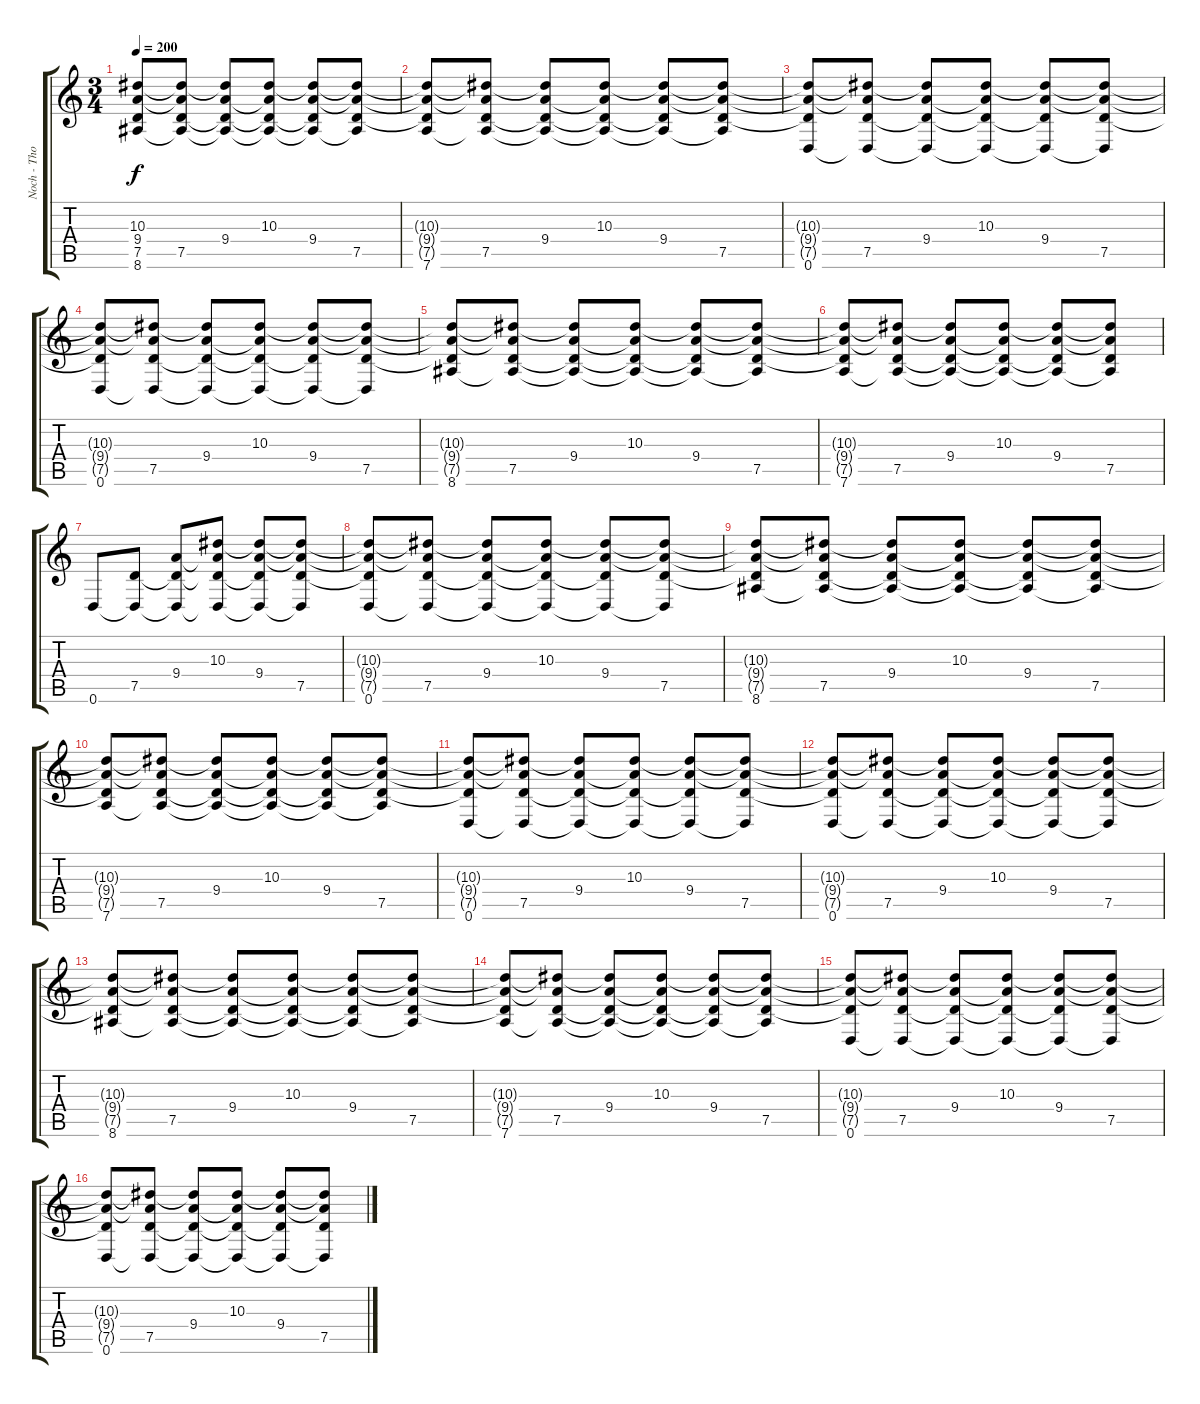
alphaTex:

\track ("Noch - Thomas" "Noch - Tho") {instrument distortionguitar}
\staff {score tabs}
\tuning (D4 A3 F3 C3 G2 D2) {hide}
\ts (3 4)
\tempo 200
\clef g2
\ks c
(10.3{t} 9.4{t} 7.5{t} 8.6).8{dy f} (10.3{t} 9.4{t} 7.5 8.6{t}).8 (10.3{t} 9.4 7.5{t} 8.6{t}).8 (10.3 9.4{t} 7.5{t} 8.6{t}).8 (10.3{t} 9.4 7.5{t} 8.6{t}).8 (10.3{t} 9.4{t} 7.5 8.6{t}).8 |
(10.3{t} 9.4{t} 7.5{t} 7.6).8 (10.3{t} 9.4{t} 7.5 7.6{t}).8 (10.3{t} 9.4 7.5{t} 7.6{t}).8 (10.3 9.4{t} 7.5{t} 7.6{t}).8 (10.3{t} 9.4 7.5{t} 7.6{t}).8 (10.3{t} 9.4{t} 7.5 7.6{t}).8 |
(10.3{t} 9.4{t} 7.5{t} 0.6).8 (10.3{t} 9.4{t} 7.5 0.6{t}).8 (10.3{t} 9.4 7.5{t} 0.6{t}).8 (10.3 9.4{t} 7.5{t} 0.6{t}).8 (10.3{t} 9.4 7.5{t} 0.6{t}).8 (10.3{t} 9.4{t} 7.5 0.6{t}).8 |
(10.3{t} 9.4{t} 7.5{t} 0.6).8 (10.3{t} 9.4{t} 7.5 0.6{t}).8 (10.3{t} 9.4 7.5{t} 0.6{t}).8 (10.3 9.4{t} 7.5{t} 0.6{t}).8 (10.3{t} 9.4 7.5{t} 0.6{t}).8 (10.3{t} 9.4{t} 7.5 0.6{t}).8 |
(10.3{t} 9.4{t} 7.5{t} 8.6).8 (10.3{t} 9.4{t} 7.5 8.6{t}).8 (10.3{t} 9.4 7.5{t} 8.6{t}).8 (10.3 9.4{t} 7.5{t} 8.6{t}).8 (10.3{t} 9.4 7.5{t} 8.6{t}).8 (10.3{t} 9.4{t} 7.5 8.6{t}).8 |
(10.3{t} 9.4{t} 7.5{t} 7.6).8 (10.3{t} 9.4{t} 7.5 7.6{t}).8 (10.3{t} 9.4 7.5{t} 7.6{t}).8 (10.3 9.4{t} 7.5{t} 7.6{t}).8 (10.3{t} 9.4 7.5{t} 7.6{t}).8 (10.3{t} 9.4{t} 7.5 7.6{t}).8 |
0.6.8 (7.5 0.6{t}).8 (9.4 7.5{t} 0.6{t}).8 (10.3 9.4{t} 7.5{t} 0.6{t}).8 (10.3{t} 9.4 7.5{t} 0.6{t}).8 (10.3{t} 9.4{t} 7.5 0.6{t}).8 |
(10.3{t} 9.4{t} 7.5{t} 0.6).8 (10.3{t} 9.4{t} 7.5 0.6{t}).8 (10.3{t} 9.4 7.5{t} 0.6{t}).8 (10.3 9.4{t} 7.5{t} 0.6{t}).8 (10.3{t} 9.4 7.5{t} 0.6{t}).8 (10.3{t} 9.4{t} 7.5 0.6{t}).8 |
(10.3{t} 9.4{t} 7.5{t} 8.6).8 (10.3{t} 9.4{t} 7.5 8.6{t}).8 (10.3{t} 9.4 7.5{t} 8.6{t}).8 (10.3 9.4{t} 7.5{t} 8.6{t}).8 (10.3{t} 9.4 7.5{t} 8.6{t}).8 (10.3{t} 9.4{t} 7.5 8.6{t}).8 |
(10.3{t} 9.4{t} 7.5{t} 7.6).8 (10.3{t} 9.4{t} 7.5 7.6{t}).8 (10.3{t} 9.4 7.5{t} 7.6{t}).8 (10.3 9.4{t} 7.5{t} 7.6{t}).8 (10.3{t} 9.4 7.5{t} 7.6{t}).8 (10.3{t} 9.4{t} 7.5 7.6{t}).8 |
(10.3{t} 9.4{t} 7.5{t} 0.6).8 (10.3{t} 9.4{t} 7.5 0.6{t}).8 (10.3{t} 9.4 7.5{t} 0.6{t}).8 (10.3 9.4{t} 7.5{t} 0.6{t}).8 (10.3{t} 9.4 7.5{t} 0.6{t}).8 (10.3{t} 9.4{t} 7.5 0.6{t}).8 |
(10.3{t} 9.4{t} 7.5{t} 0.6).8 (10.3{t} 9.4{t} 7.5 0.6{t}).8 (10.3{t} 9.4 7.5{t} 0.6{t}).8 (10.3 9.4{t} 7.5{t} 0.6{t}).8 (10.3{t} 9.4 7.5{t} 0.6{t}).8 (10.3{t} 9.4{t} 7.5 0.6{t}).8 |
(10.3{t} 9.4{t} 7.5{t} 8.6).8 (10.3{t} 9.4{t} 7.5 8.6{t}).8 (10.3{t} 9.4 7.5{t} 8.6{t}).8 (10.3 9.4{t} 7.5{t} 8.6{t}).8 (10.3{t} 9.4 7.5{t} 8.6{t}).8 (10.3{t} 9.4{t} 7.5 8.6{t}).8 |
(10.3{t} 9.4{t} 7.5{t} 7.6).8 (10.3{t} 9.4{t} 7.5 7.6{t}).8 (10.3{t} 9.4 7.5{t} 7.6{t}).8 (10.3 9.4{t} 7.5{t} 7.6{t}).8 (10.3{t} 9.4 7.5{t} 7.6{t}).8 (10.3{t} 9.4{t} 7.5 7.6{t}).8 |
(10.3{t} 9.4{t} 7.5{t} 0.6).8 (10.3{t} 9.4{t} 7.5 0.6{t}).8 (10.3{t} 9.4 7.5{t} 0.6{t}).8 (10.3 9.4{t} 7.5{t} 0.6{t}).8 (10.3{t} 9.4 7.5{t} 0.6{t}).8 (10.3{t} 9.4{t} 7.5 0.6{t}).8 |
(10.3{t} 9.4{t} 7.5{t} 0.6).8 (10.3{t} 9.4{t} 7.5 0.6{t}).8 (10.3{t} 9.4 7.5{t} 0.6{t}).8 (10.3 9.4{t} 7.5{t} 0.6{t}).8 (10.3{t} 9.4 7.5{t} 0.6{t}).8 (10.3{t} 9.4{t} 7.5 0.6{t}).8
